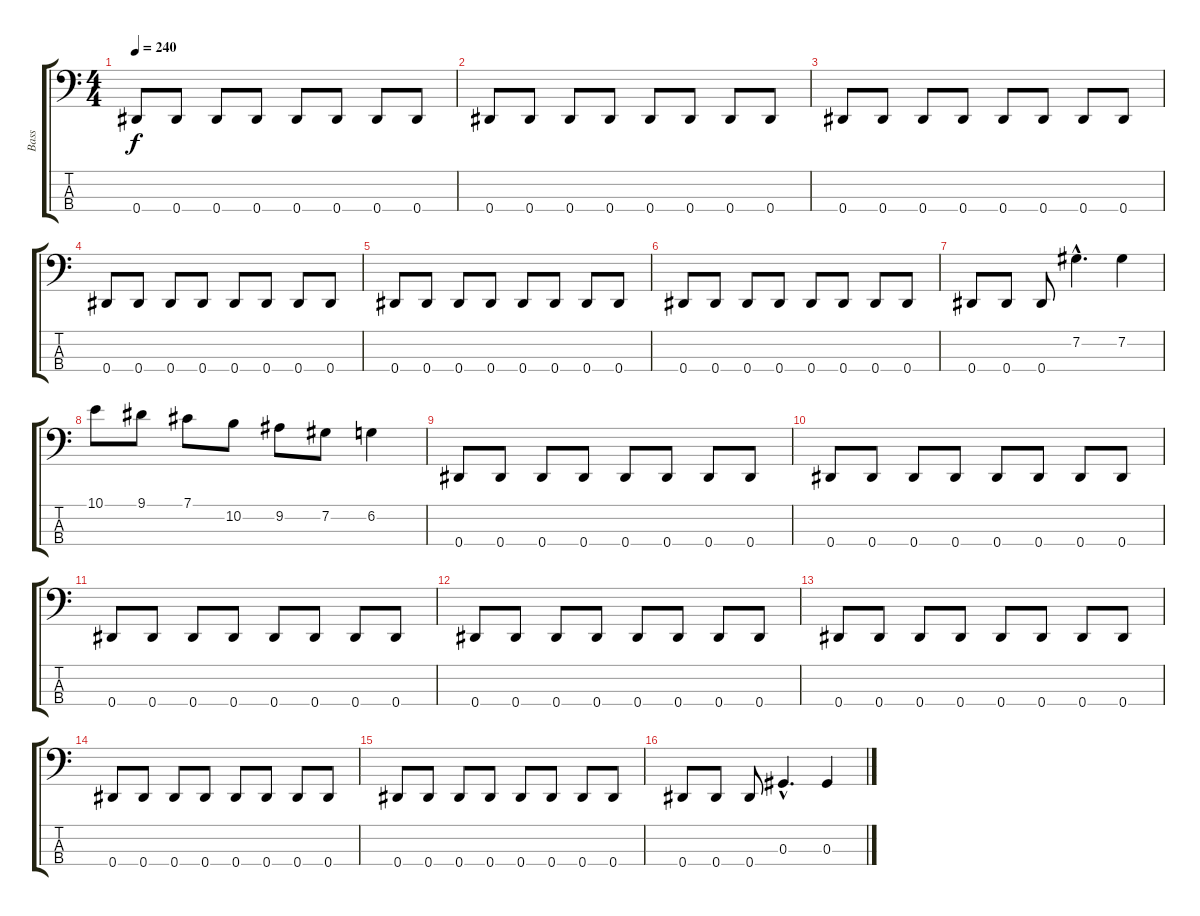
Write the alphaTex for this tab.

\track ("Bass" "Bass") {instrument electricbassfinger}
\staff {score tabs}
\tuning (Gb2 Db2 Ab1 Eb1) {hide}
\ts (4 4)
\tempo 240
\clef f4
\ks c
0.4.8{dy f} 0.4.8 0.4.8 0.4.8 0.4.8 0.4.8 0.4.8 0.4.8 |
0.4.8 0.4.8 0.4.8 0.4.8 0.4.8 0.4.8 0.4.8 0.4.8 |
0.4.8 0.4.8 0.4.8 0.4.8 0.4.8 0.4.8 0.4.8 0.4.8 |
0.4.8 0.4.8 0.4.8 0.4.8 0.4.8 0.4.8 0.4.8 0.4.8 |
0.4.8 0.4.8 0.4.8 0.4.8 0.4.8 0.4.8 0.4.8 0.4.8 |
0.4.8 0.4.8 0.4.8 0.4.8 0.4.8 0.4.8 0.4.8 0.4.8 |
0.4.8 0.4.8 0.4.8 7.2{hac}.4{d} 7.2.4 |
10.1.8 9.1.8 7.1.8 10.2.8 9.2.8 7.2.8 6.2.4 |
0.4.8 0.4.8 0.4.8 0.4.8 0.4.8 0.4.8 0.4.8 0.4.8 |
0.4.8 0.4.8 0.4.8 0.4.8 0.4.8 0.4.8 0.4.8 0.4.8 |
0.4.8 0.4.8 0.4.8 0.4.8 0.4.8 0.4.8 0.4.8 0.4.8 |
0.4.8 0.4.8 0.4.8 0.4.8 0.4.8 0.4.8 0.4.8 0.4.8 |
0.4.8 0.4.8 0.4.8 0.4.8 0.4.8 0.4.8 0.4.8 0.4.8 |
0.4.8 0.4.8 0.4.8 0.4.8 0.4.8 0.4.8 0.4.8 0.4.8 |
0.4.8 0.4.8 0.4.8 0.4.8 0.4.8 0.4.8 0.4.8 0.4.8 |
0.4.8 0.4.8 0.4.8 0.3{hac}.4{d} 0.3.4
